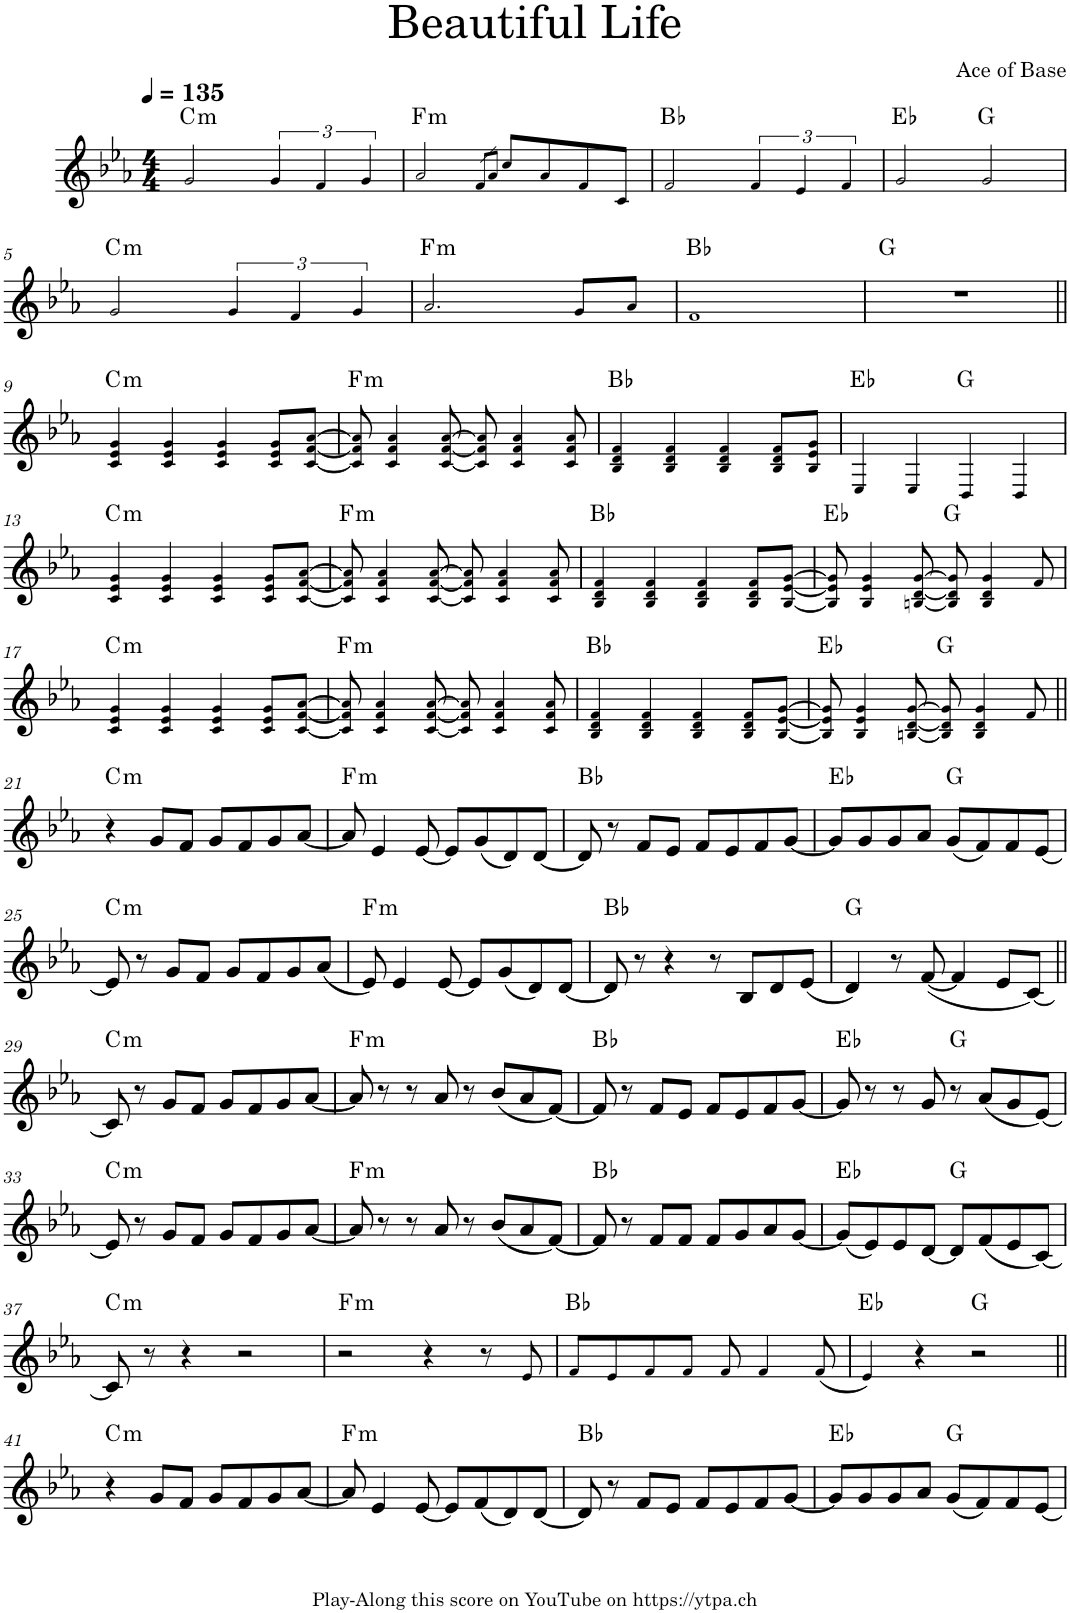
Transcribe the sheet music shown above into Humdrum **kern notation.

**kern	**harte
*part1	*part1
*staff1	*
*I"Piano	*
*I'Pno.	*
*clefG2	*
*k[b-e-a-]	*
*M4/4	*
*MM135	*
=1	=1
!	!LO:H:kt=m
2g!/	C:min
6g!/	.
6f!/	.
6g!/	.
=2	=2
!	!LO:H:kt=m
2a-!/	F:min
8qf/L	.
8qa-/J	.
8cc!/L	.
8a-!/	.
8f!/	.
8c!/J	.
=3	=3
2f!/	Bb:maj
6f!/	.
6e-!/	.
6f!/	.
=4	=4
2g!/	Eb:maj
2g!/	G:maj
!!LO:LB:g=z
=5	=5
!	!LO:H:kt=m
2g!/	C:min
6g!/	.
6f!/	.
6g!/	.
=6	=6
!	!LO:H:kt=m
2.a-!/	F:min
8g!/L	.
8a-!/J	.
=7	=7
1f!	Bb:maj
=8	=8
1r	G:maj
!!LO:LB:g=z
=9||	=9||
!	!LO:H:kt=m
4c!/ 4e-!/ 4g!/	C:min
4c!/ 4e-!/ 4g!/	.
4c!/ 4e-!/ 4g!/	.
8c!/ 8e-!/ 8g!/L	.
[8c!/ [8f!/ [8a-!/J	.
=10	=10
!	!LO:H:kt=m
8c!/] 8f!/] 8a-!/]	F:min
4c!/ 4f!/ 4a-!/	.
[8c!/ [8f!/ [8a-!/	.
8c!/] 8f!/] 8a-!/]	.
4c!/ 4f!/ 4a-!/	.
8c!/ 8f!/ 8a-!/	.
=11	=11
4B-!/ 4d!/ 4f!/	Bb:maj
4B-!/ 4d!/ 4f!/	.
4B-!/ 4d!/ 4f!/	.
8B-!/ 8d!/ 8f!/L	.
8B-!/ 8e-!/ 8g!/J	.
=12	=12
4E-!/	Eb:maj
4E-!/	.
4D!/	G:maj
4D!/	.
!!LO:LB:g=z
=13	=13
!	!LO:H:kt=m
4c!/ 4e-!/ 4g!/	C:min
4c!/ 4e-!/ 4g!/	.
4c!/ 4e-!/ 4g!/	.
8c!/ 8e-!/ 8g!/L	.
[8c!/ [8f!/ [8a-!/J	.
=14	=14
!	!LO:H:kt=m
8c!/] 8f!/] 8a-!/]	F:min
4c!/ 4f!/ 4a-!/	.
[8c!/ [8f!/ [8a-!/	.
8c!/] 8f!/] 8a-!/]	.
4c!/ 4f!/ 4a-!/	.
8c!/ 8f!/ 8a-!/	.
=15	=15
4B-!/ 4d!/ 4f!/	Bb:maj
4B-!/ 4d!/ 4f!/	.
4B-!/ 4d!/ 4f!/	.
8B-!/ 8d!/ 8f!/L	.
[8B-!/ [8e-!/ [8g!/J	.
=16	=16
8B-!/] 8e-!/] 8g!/]	Eb:maj
4B-!/ 4e-!/ 4g!/	.
[8Bn!/ [8d!/ [8g!/	.
8B!/] 8d!/] 8g!/]	G:maj
4B!/ 4d!/ 4g!/	.
8f!/	.
!!LO:LB:g=z
=17	=17
!	!LO:H:kt=m
4c!/ 4e-!/ 4g!/	C:min
4c!/ 4e-!/ 4g!/	.
4c!/ 4e-!/ 4g!/	.
8c!/ 8e-!/ 8g!/L	.
[8c!/ [8f!/ [8a-!/J	.
=18	=18
!	!LO:H:kt=m
8c!/] 8f!/] 8a-!/]	F:min
4c!/ 4f!/ 4a-!/	.
[8c!/ [8f!/ [8a-!/	.
8c!/] 8f!/] 8a-!/]	.
4c!/ 4f!/ 4a-!/	.
8c!/ 8f!/ 8a-!/	.
=19	=19
4B-!/ 4d!/ 4f!/	Bb:maj
4B-!/ 4d!/ 4f!/	.
4B-!/ 4d!/ 4f!/	.
8B-!/ 8d!/ 8f!/L	.
[8B-!/ [8e-!/ [8g!/J	.
=20	=20
8B-!/] 8e-!/] 8g!/]	Eb:maj
4B-!/ 4e-!/ 4g!/	.
[8Bn!/ [8d!/ [8g!/	.
8B!/] 8d!/] 8g!/]	G:maj
4B!/ 4d!/ 4g!/	.
8f!/	.
!!LO:LB:g=z
=21||	=21||
!	!LO:H:kt=m
4r	C:min
8g/L	.
8f/J	.
8g/L	.
8f/	.
8g/	.
[8a-/J	.
=22	=22
!	!LO:H:kt=m
8a-/]	F:min
4e-/	.
[8e-/	.
8e-/L]	.
(8g/	.
8d/)	.
[8d/J	.
=23	=23
8d/]	Bb:maj
8r	.
8f/L	.
8e-/J	.
8f/L	.
8e-/	.
8f/	.
[8g/J	.
=24	=24
8g/L]	Eb:maj
8g/	.
8g/	.
8a-/J	.
(8g/L	G:maj
8f/)	.
8f/	.
[8e-/J	.
!!LO:LB:g=z
=25	=25
!	!LO:H:kt=m
8e-/]	C:min
8r	.
8g/L	.
8f/J	.
8g/L	.
8f/	.
8g/	.
(8a-/J	.
=26	=26
!	!LO:H:kt=m
8e-/)	F:min
4e-/	.
[8e-/	.
8e-/L]	.
(8g/	.
8d/)	.
[8d/J	.
=27	=27
8d/]	Bb:maj
8r	.
4r	.
8r	.
8B-/L	.
8d/	.
(8e-/J	.
=28	=28
4d/)	G:maj
8r	.
([8f/	.
4f/]	.
8e-/L	.
[8c/J)	.
!!LO:LB:g=z
=29||	=29||
!	!LO:H:kt=m
8c/]	C:min
8r	.
8g/L	.
8f/J	.
8g/L	.
8f/	.
8g/	.
[8a-/J	.
=30	=30
!	!LO:H:kt=m
8a-/]	F:min
8r	.
8r	.
8a-/	.
8r	.
(8b-/L	.
8a-/	.
[8f/J)	.
=31	=31
8f/]	Bb:maj
8r	.
8f/L	.
8e-/J	.
8f/L	.
8e-/	.
8f/	.
[8g/J	.
=32	=32
8g/]	Eb:maj
8r	.
8r	.
8g/	.
8r	G:maj
(8a-/L	.
8g/	.
[8e-/J)	.
!!LO:LB:g=z
=33	=33
!	!LO:H:kt=m
8e-/]	C:min
8r	.
8g/L	.
8f/J	.
8g/L	.
8f/	.
8g/	.
[8a-/J	.
=34	=34
!	!LO:H:kt=m
8a-/]	F:min
8r	.
8r	.
8a-/	.
8r	.
(8b-/L	.
8a-/	.
[8f/J)	.
=35	=35
8f/]	Bb:maj
8r	.
8f/L	.
8f/J	.
8f/L	.
8g/	.
8a-/	.
[8g/J	.
=36	=36
(8g/L]	Eb:maj
8e-/)	.
8e-/	.
[8d/J	.
8d/L]	G:maj
(8f/	.
8e-/	.
[8c/J)	.
!!LO:LB:g=z
=37	=37
!	!LO:H:kt=m
8c/]	C:min
8r	.
4r	.
2r	.
=38	=38
!	!LO:H:kt=m
2r	F:min
4r	.
8r	.
8e-!/	.
=39	=39
8f!/L	Bb:maj
8e-!/	.
8f!/	.
8f!/J	.
8f!/	.
4f!/	.
(8f!/	.
=40	=40
4e-!/)	Eb:maj
4r	.
2r	G:maj
!!LO:LB:g=z
=41||	=41||
!	!LO:H:kt=m
4r	C:min
8g/L	.
8f/J	.
8g/L	.
8f/	.
8g/	.
[8a-/J	.
=42	=42
!	!LO:H:kt=m
8a-/]	F:min
4e-/	.
[8e-/	.
8e-/L]	.
(8f/	.
8d/)	.
[8d/J	.
=43	=43
8d/]	Bb:maj
8r	.
8f/L	.
8e-/J	.
8f/L	.
8e-/	.
8f/	.
[8g/J	.
=44	=44
8g/L]	Eb:maj
8g/	.
8g/	.
8a-/J	.
(8g/L	G:maj
8f/)	.
8f/	.
[8e-/J	.
=	=
*-	*-
